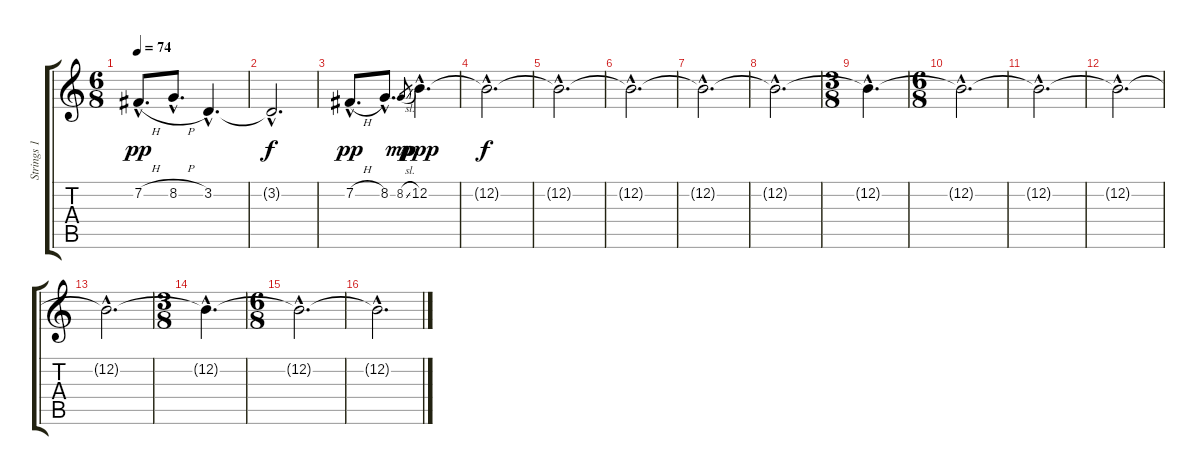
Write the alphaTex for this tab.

\track ("Strings 1" "Strings 1") {instrument stringensemble2}
\staff {score tabs}
\tuning (E4 B3 G3 D3 A2 E2) {hide}
\ts (6 8)
\tempo 74
\clef g2
\ks c
7.2{h hac}.8{d dy pp} 8.2{h hac}.8{d} 3.2{hac}.4{d} |
3.2{hac t}.2{d dy f} |
7.2{h hac}.8{d dy pp} 8.2{hac}.8{d} 8.2{sl}.8{gr dy mp} 12.2{hac}.4{d dy ppp} |
12.2{hac t}.2{d dy f} |
12.2{hac t}.2{d} |
12.2{hac t}.2{d} |
12.2{hac t}.2{d} |
12.2{hac t}.2{d} |
\ts (3 8)
12.2{hac t}.4{d} |
\ts (6 8)
12.2{hac t}.2{d} |
12.2{hac t}.2{d} |
12.2{hac t}.2{d} |
12.2{hac t}.2{d} |
\ts (3 8)
12.2{hac t}.4{d} |
\ts (6 8)
12.2{hac t}.2{d} |
12.2{hac t}.2{d}
